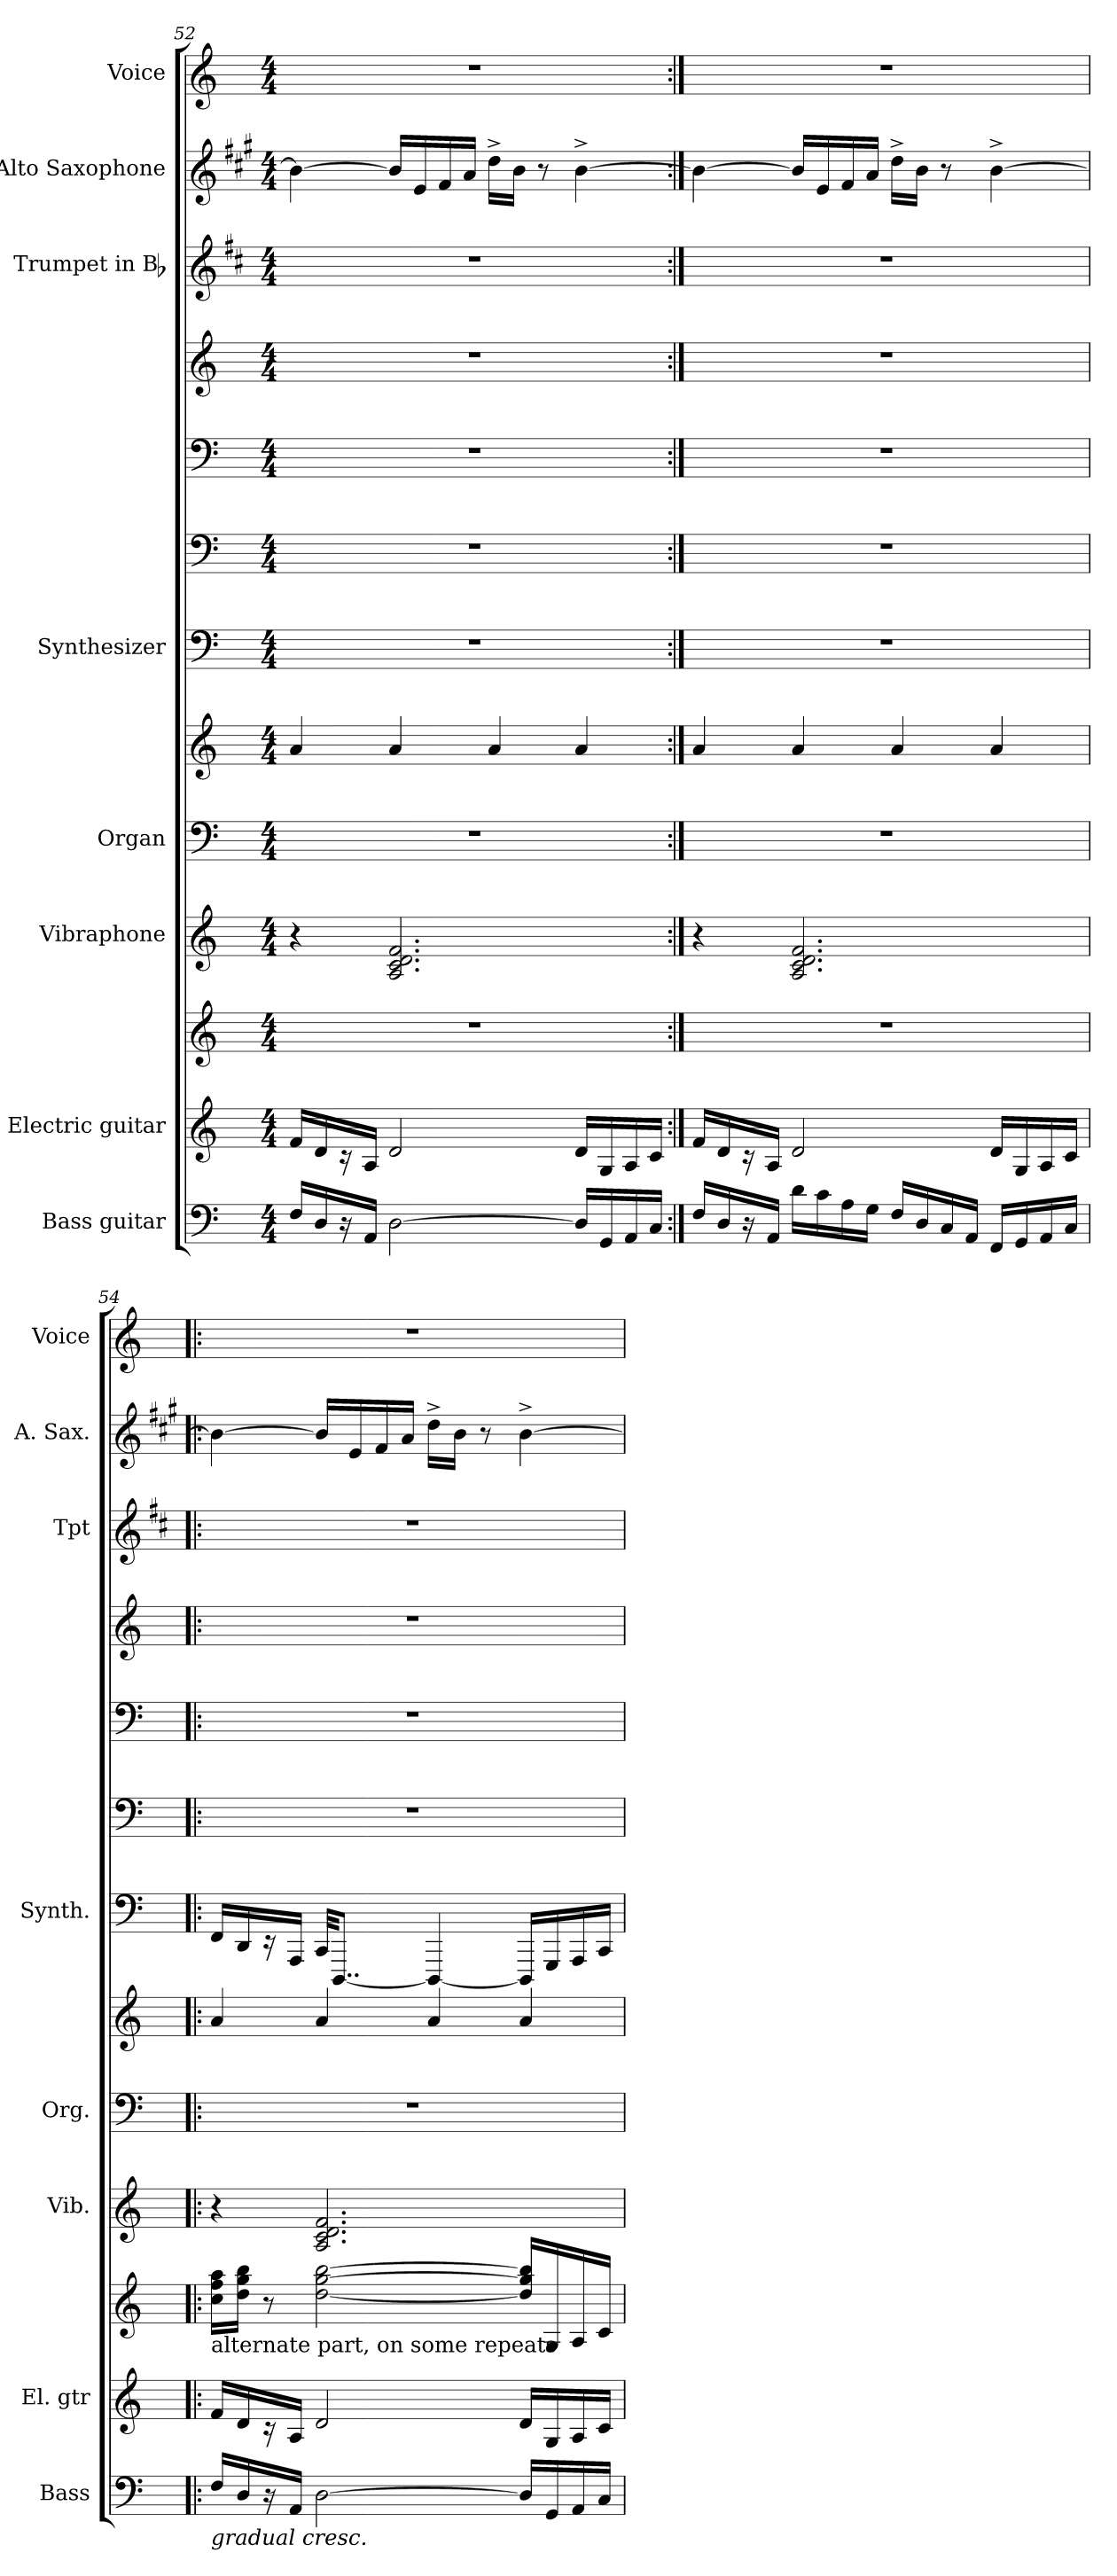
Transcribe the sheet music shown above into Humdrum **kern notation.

**kern	**kern	**kern	**kern	**kern	**kern	**kern	**kern	**kern	**kern	**kern	**kern	**kern
*part8	*part7	*part7	*part6	*part5	*part5	*part4	*part4	*part4	*part4	*part3	*part2	*part1
*staff13	*staff12	*staff11	*staff10	*staff9	*staff8	*staff7	*staff6	*staff5	*staff4	*staff3	*staff2	*staff1
*I"Bass guitar	*I"Electric guitar	*	*I"Vibraphone	*I"Organ	*	*I"Synthesizer	*	*	*	*I"Trumpet in Bb	*I"Alto Saxophone	*I"Voice
*I'Bass	*I'El. gtr	*	*I'Vib.	*I'Org.	*	*I'Synth.	*	*	*	*I'Tpt	*I'A. Sax.	*I'Voice
*clefF4	*clefG2	*clefG2	*clefG2	*clefF4	*clefG2	*clefF4	*clefF4	*clefF4	*clefG2	*clefG2	*clefG2	*clefG2
*ITrd7c12	*ITrd7c12	*ITrd7c12	*	*	*	*	*	*	*	*ITrd1c2	*ITrd5c9	*
*k[]	*k[]	*k[]	*k[]	*k[]	*k[]	*k[]	*k[]	*k[]	*k[]	*k[]	*k[]	*k[]
*C:	*C:	*C:	*C:	*C:	*C:	*C:	*C:	*C:	*C:	*C:	*C:	*C:
*M4/4	*M4/4	*M4/4	*M4/4	*M4/4	*M4/4	*M4/4	*M4/4	*M4/4	*M4/4	*M4/4	*M4/4	*M4/4
=52	=52	=52	=52	=52	=52	=52	=52	=52	=52	=52	=52	=52
16FFi/LL	16Fi/LL	1r	4r	1r	4ai/	1r	1r	1r	1r	1r	4di\_	1r
16DDi/	16Di/	.	.	.	.	.	.	.	.	.	.	.
16r	16r	.	.	.	.	.	.	.	.	.	.	.
16AAAi/JJ	16AAi/JJ	.	.	.	.	.	.	.	.	.	.	.
[2DDi\	2Di/	.	2.Ai/ 2.ci 2.di 2.fi	.	4ai/	.	.	.	.	.	16di/LL]	.
.	.	.	.	.	.	.	.	.	.	.	16Gi/	.
.	.	.	.	.	.	.	.	.	.	.	16Ai/	.
.	.	.	.	.	.	.	.	.	.	.	16ci/JJ	.
.	.	.	.	.	4ai/	.	.	.	.	.	16f^i\LL	.
.	.	.	.	.	.	.	.	.	.	.	16di\JJ	.
.	.	.	.	.	.	.	.	.	.	.	8r	.
16DDi/LL]	16Di/LL	.	.	.	4ai/	.	.	.	.	.	[4d^i\	.
16GGGi/	16GGi/	.	.	.	.	.	.	.	.	.	.	.
16AAAi/	16AAi/	.	.	.	.	.	.	.	.	.	.	.
16CCi/JJ	16Ci/JJ	.	.	.	.	.	.	.	.	.	.	.
!!LO:PB:g=z
=53:|!	=53:|!	=53:|!	=53:|!	=53:|!	=53:|!	=53:|!	=53:|!	=53:|!	=53:|!	=53:|!	=53:|!	=53:|!
16FFi/LL	16Fi/LL	1r	4r	1r	4ai/	1r	1r	1r	1r	1r	4di\_	1r
16DDi/	16Di/	.	.	.	.	.	.	.	.	.	.	.
16r	16r	.	.	.	.	.	.	.	.	.	.	.
16AAAi/JJ	16AAi/JJ	.	.	.	.	.	.	.	.	.	.	.
16Di\LL	2Di/	.	2.Ai/ 2.ci 2.di 2.fi	.	4ai/	.	.	.	.	.	16di/LL]	.
16Ci\	.	.	.	.	.	.	.	.	.	.	16Gi/	.
16AAi\	.	.	.	.	.	.	.	.	.	.	16Ai/	.
16GGi\JJ	.	.	.	.	.	.	.	.	.	.	16ci/JJ	.
16FFi/LL	.	.	.	.	4ai/	.	.	.	.	.	16f^i\LL	.
16DDi/	.	.	.	.	.	.	.	.	.	.	16di\JJ	.
16CCi/	.	.	.	.	.	.	.	.	.	.	8r	.
16AAAi/JJ	.	.	.	.	.	.	.	.	.	.	.	.
16FFFi/LL	16Di/LL	.	.	.	4ai/	.	.	.	.	.	[4d^i\	.
16GGGi/	16GGi/	.	.	.	.	.	.	.	.	.	.	.
16AAAi/	16AAi/	.	.	.	.	.	.	.	.	.	.	.
16CCi/JJ	16Ci/JJ	.	.	.	.	.	.	.	.	.	.	.
=54!|:	=54!|:	=54!|:	=54!|:	=54!|:	=54!|:	=54!|:	=54!|:	=54!|:	=54!|:	=54!|:	=54!|:	=54!|:
!	!	!LO:TX:b:t=alternate part, on some repeats	!	!	!	!	!	!	!	!	!	!
!LO:TX:b:i:t=gradual cresc.	!	!	!	!	!	!	!	!	!	!	!	!
16FFi/LL	16Fi/LL	16ci\ 16fi 16aiLL	4r	1r	4ai/	16FFi/LL	1r	1r	1r	1r	4di\_	1r
16DDi/	16Di/	16di\ 16gi 16biJJ	.	.	.	16DDi/	.	.	.	.	.	.
16r	16r	8r	.	.	.	16r	.	.	.	.	.	.
16AAAi/JJ	16AAi/JJ	.	.	.	.	16AAAi/JJ	.	.	.	.	.	.
[2DDi\	2Di/	[2di\ [2gi [2bi	2.Ai/ 2.ci 2.di 2.fi	.	4ai/	32CCi/KKL	.	.	.	.	16di/LL]	.
.	.	.	.	.	.	[8..DDDi/J	.	.	.	.	.	.
.	.	.	.	.	.	.	.	.	.	.	16Gi/	.
.	.	.	.	.	.	.	.	.	.	.	16Ai/	.
.	.	.	.	.	.	.	.	.	.	.	16ci/JJ	.
.	.	.	.	.	4ai/	4DDDi/_	.	.	.	.	16f^i\LL	.
.	.	.	.	.	.	.	.	.	.	.	16di\JJ	.
.	.	.	.	.	.	.	.	.	.	.	8r	.
16DDi/LL]	16Di/LL	16di/] 16gi] 16bi]LL	.	.	4ai/	16DDDi/LL]	.	.	.	.	[4d^i\	.
16GGGi/	16GGi/	16GGi/	.	.	.	16GGGi/	.	.	.	.	.	.
16AAAi/	16AAi/	16AAi/	.	.	.	16AAAi/	.	.	.	.	.	.
16CCi/JJ	16Ci/JJ	16Ci/JJ	.	.	.	16CCi/JJ	.	.	.	.	.	.
=	=	=	=	=	=	=	=	=	=	=	=	=
*-	*-	*-	*-	*-	*-	*-	*-	*-	*-	*-	*-	*-
